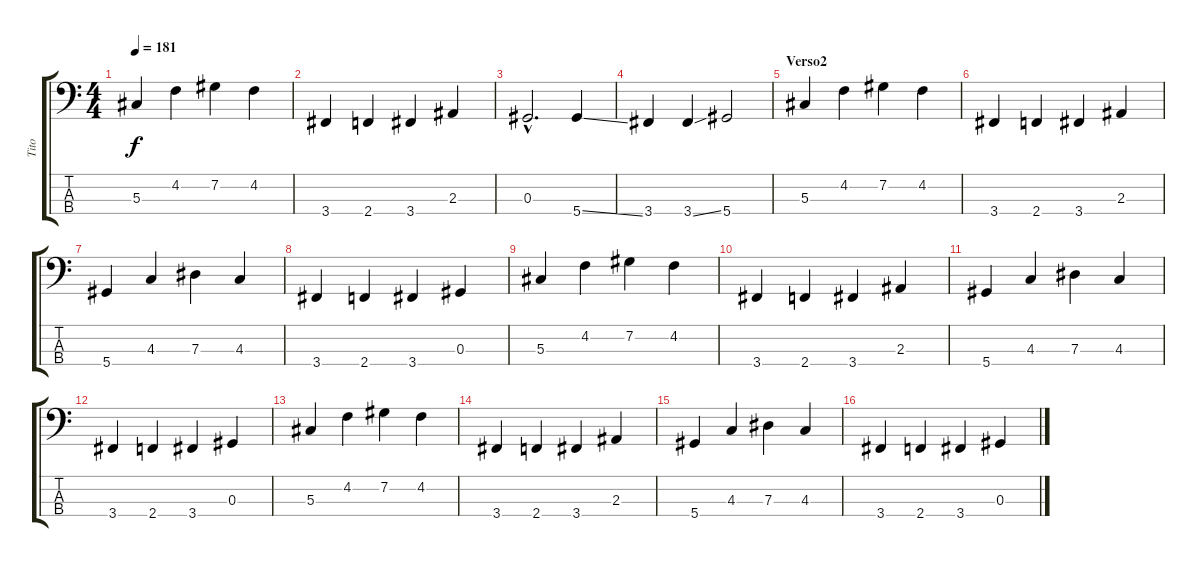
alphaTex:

\track ("Tito" "Tito") {instrument electricbasspick}
\staff {score tabs}
\tuning (Gb2 Db2 Ab1 Eb1) {hide}
\ts (4 4)
\tempo 181
\clef f4
\ks c
5.3.4{dy f} 4.2.4 7.2.4 4.2.4 |
3.4.4 2.4.4 3.4.4 2.3.4 |
0.3{hac}.2{d} 5.4{ss}.4 |
3.4.4 3.4{ss}.4 5.4.2 |
\section ("" "Verso2")
5.3.4 4.2.4 7.2.4 4.2.4 |
3.4.4 2.4.4 3.4.4 2.3.4 |
5.4.4 4.3.4 7.3.4 4.3.4 |
3.4.4 2.4.4 3.4.4 0.3.4 |
5.3.4 4.2.4 7.2.4 4.2.4 |
3.4.4 2.4.4 3.4.4 2.3.4 |
5.4.4 4.3.4 7.3.4 4.3.4 |
3.4.4 2.4.4 3.4.4 0.3.4 |
5.3.4 4.2.4 7.2.4 4.2.4 |
3.4.4 2.4.4 3.4.4 2.3.4 |
5.4.4 4.3.4 7.3.4 4.3.4 |
3.4.4 2.4.4 3.4.4 0.3.4
